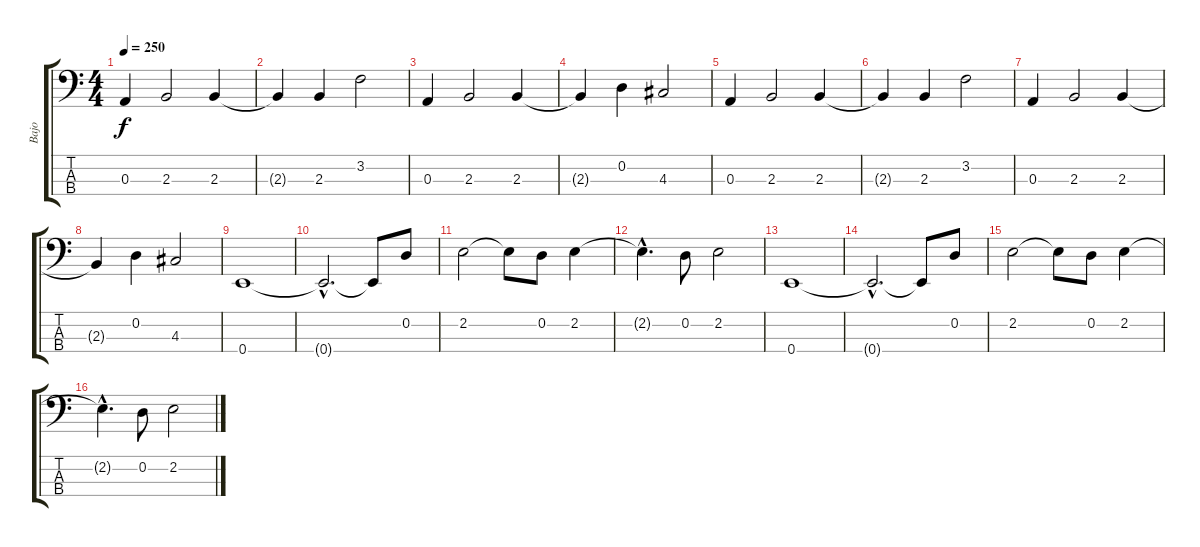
\track ("Bajo" "Bajo") {instrument electricbassfinger}
\staff {score tabs}
\tuning (G2 D2 A1 E1) {hide}
\ts (4 4)
\tempo 250
\clef f4
\ks c
0.3.4{dy f} 2.3.2 2.3.4 |
2.3{t}.4 2.3.4 3.2.2 |
0.3.4 2.3.2 2.3.4 |
2.3{t}.4 0.2.4 4.3.2 |
0.3.4 2.3.2 2.3.4 |
2.3{t}.4 2.3.4 3.2.2 |
0.3.4 2.3.2 2.3.4 |
2.3{t}.4 0.2.4 4.3.2 |
0.4.1 |
0.4{hac t}.2{d} 0.4{t}.8 0.2.8 |
2.2.2 2.2{t}.8 0.2.8 2.2.4 |
2.2{hac t}.4{d} 0.2.8 2.2.2 |
0.4.1 |
0.4{hac t}.2{d} 0.4{t}.8 0.2.8 |
2.2.2 2.2{t}.8 0.2.8 2.2.4 |
2.2{hac t}.4{d} 0.2.8 2.2.2
